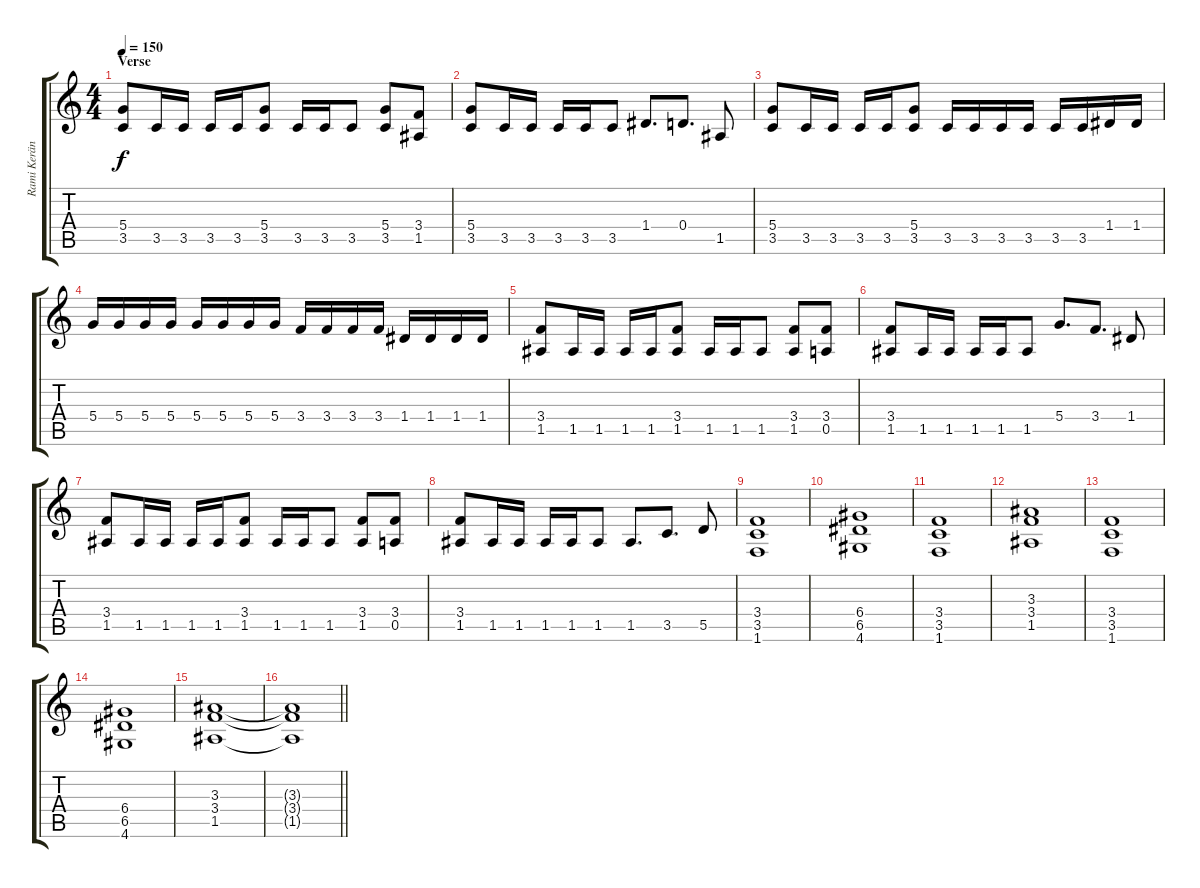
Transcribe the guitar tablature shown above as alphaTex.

\track ("Rami Keränen" "Rami Kerän") {instrument distortionguitar}
\staff {score tabs}
\tuning (E4 B3 G3 D3 A2 E2) {hide}
\ts (4 4)
\section ("" "Verse")
\tempo 150
\clef g2
\ks c
(5.4 3.5).8{dy f} 3.5.16 3.5.16 3.5.16 3.5.16 (5.4 3.5).8 3.5.16 3.5.16 3.5.8 (5.4 3.5).8 (3.4 1.5).8 |
(5.4 3.5).8 3.5.16 3.5.16 3.5.16 3.5.16 3.5.8 1.4.8{d} 0.4.8{d} 1.5.8 |
(5.4 3.5).8 3.5.16 3.5.16 3.5.16 3.5.16 (5.4 3.5).8 3.5.16 3.5.16 3.5.16 3.5.16 3.5.16 3.5.16 1.4.16 1.4.16 |
5.4.16 5.4.16 5.4.16 5.4.16 5.4.16 5.4.16 5.4.16 5.4.16 3.4.16 3.4.16 3.4.16 3.4.16 1.4.16 1.4.16 1.4.16 1.4.16 |
(3.4 1.5).8 1.5.16 1.5.16 1.5.16 1.5.16 (3.4 1.5).8 1.5.16 1.5.16 1.5.8 (3.4 1.5).8 (3.4 0.5).8 |
(3.4 1.5).8 1.5.16 1.5.16 1.5.16 1.5.16 1.5.8 5.4.8{d} 3.4.8{d} 1.4.8 |
(3.4 1.5).8 1.5.16 1.5.16 1.5.16 1.5.16 (3.4 1.5).8 1.5.16 1.5.16 1.5.8 (3.4 1.5).8 (3.4 0.5).8 |
(3.4 1.5).8 1.5.16 1.5.16 1.5.16 1.5.16 1.5.8 1.5.8{d} 3.5.8{d} 5.5.8 |
(3.4 3.5 1.6).1 |
(6.4 6.5 4.6).1 |
(3.4 3.5 1.6).1 |
(3.3 3.4 1.5).1 |
(3.4 3.5 1.6).1 |
(6.4 6.5 4.6).1 |
(3.3 3.4 1.5).1 |
\barLineRight lightlight
(3.3{t} 3.4{t} 1.5{t}).1
